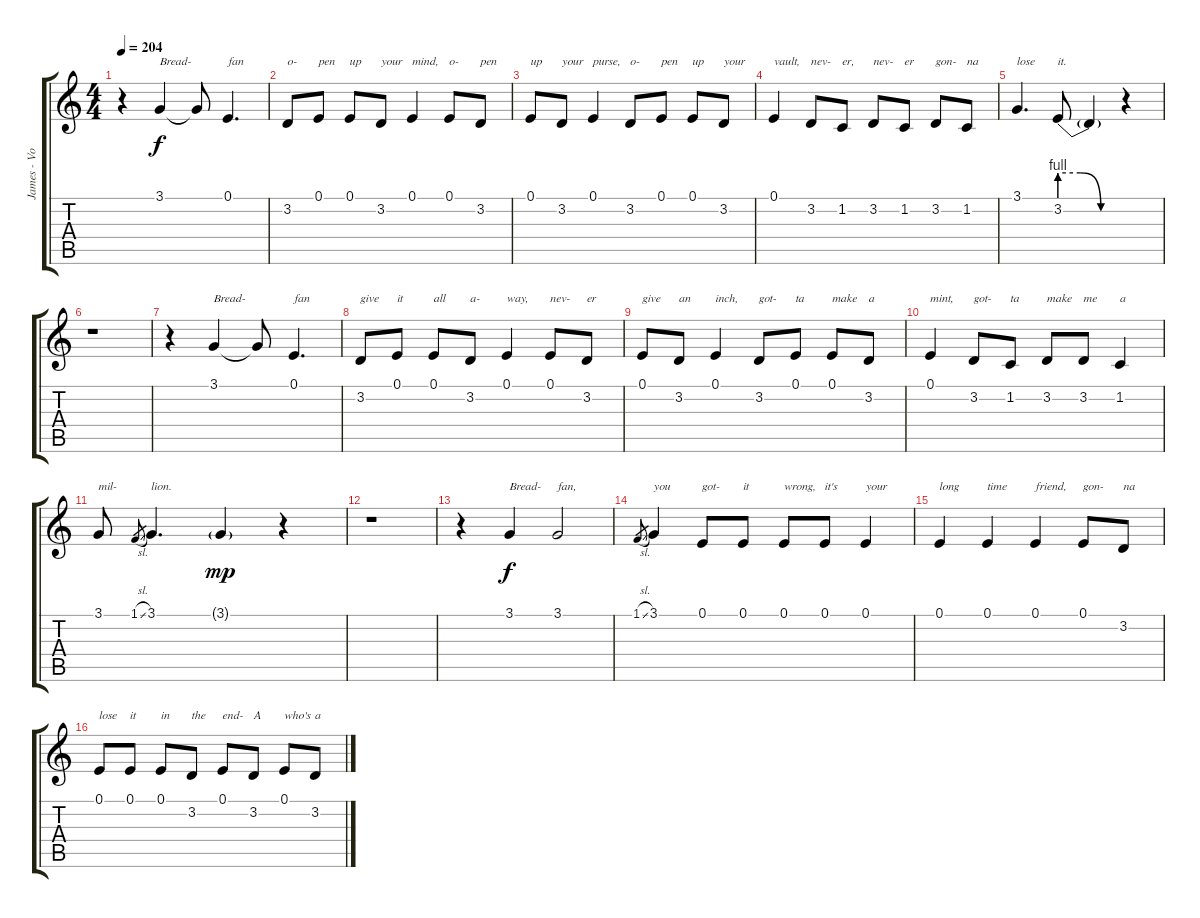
\track ("James - Voice" "James - Vo") {instrument lead2sawtooth}
\staff {score tabs}
\tuning (E4 B3 G3 D3 A2 E2) {hide}
\ts (4 4)
\tempo 204
\clef g2
\ks c
r.4{dy f} 3.1.4{txt "Bread-"} 3.1{t}.8 0.1.4{d txt "fan"} |
3.2.8{txt "o-"} 0.1.8{txt "pen"} 0.1.8{txt "up"} 3.2.8{txt "your"} 0.1.4{txt "mind,"} 0.1.8{txt "o-"} 3.2.8{txt "pen"} |
0.1.8{txt "up"} 3.2.8{txt "your"} 0.1.4{txt "purse,"} 3.2.8{txt "o-"} 0.1.8{txt "pen"} 0.1.8{txt "up"} 3.2.8{txt "your"} |
0.1.4{txt "vault,"} 3.2.8{txt "nev-"} 1.2.8{txt "er,"} 3.2.8{txt "nev-"} 1.2.8{txt "er"} 3.2.8{txt "gon-"} 1.2.8{txt "na"} |
3.1.4{d txt "lose"} 3.2{be (custom 0 4 20 4 40 0 60 0)}.8{txt "it."} 3.2{t}.4 r.4 |
r.1 |
r.4 3.1.4{txt "Bread-"} 3.1{t}.8 0.1.4{d txt "fan"} |
3.2.8{txt "give"} 0.1.8{txt "it"} 0.1.8{txt "all"} 3.2.8{txt "a-"} 0.1.4{txt "way,"} 0.1.8{txt "nev-"} 3.2.8{txt "er"} |
0.1.8{txt "give"} 3.2.8{txt "an"} 0.1.4{txt "inch,"} 3.2.8{txt "got-"} 0.1.8{txt "ta"} 0.1.8{txt "make"} 3.2.8{txt "a"} |
0.1.4{txt "mint,"} 3.2.8{txt "got-"} 1.2.8{txt "ta"} 3.2.8{txt "make"} 3.2.8{txt "me"} 1.2.4{txt "a"} |
3.1.8{txt "mil-"} 1.1{sl}.8{gr} 3.1.4{d txt "lion."} 3.1{g}.4{dy mp} r.4 |
r.1 |
r.4 3.1.4{txt "Bread-" dy f} 3.1.2{txt "fan,"} |
1.1{sl}.8{gr} 3.1.4{txt "you"} 0.1.8{txt "got-"} 0.1.8{txt "it"} 0.1.8{txt "wrong,"} 0.1.8{txt "it's"} 0.1.4{txt "your"} |
0.1.4{txt "long"} 0.1.4{txt "time"} 0.1.4{txt "friend,"} 0.1.8{txt "gon-"} 3.2.8{txt "na"} |
0.1.8{txt "lose"} 0.1.8{txt "it"} 0.1.8{txt "in"} 3.2.8{txt "the"} 0.1.8{txt "end-"} 3.2.8{txt "A"} 0.1.8{txt "who's"} 3.2.8{txt "a"}
